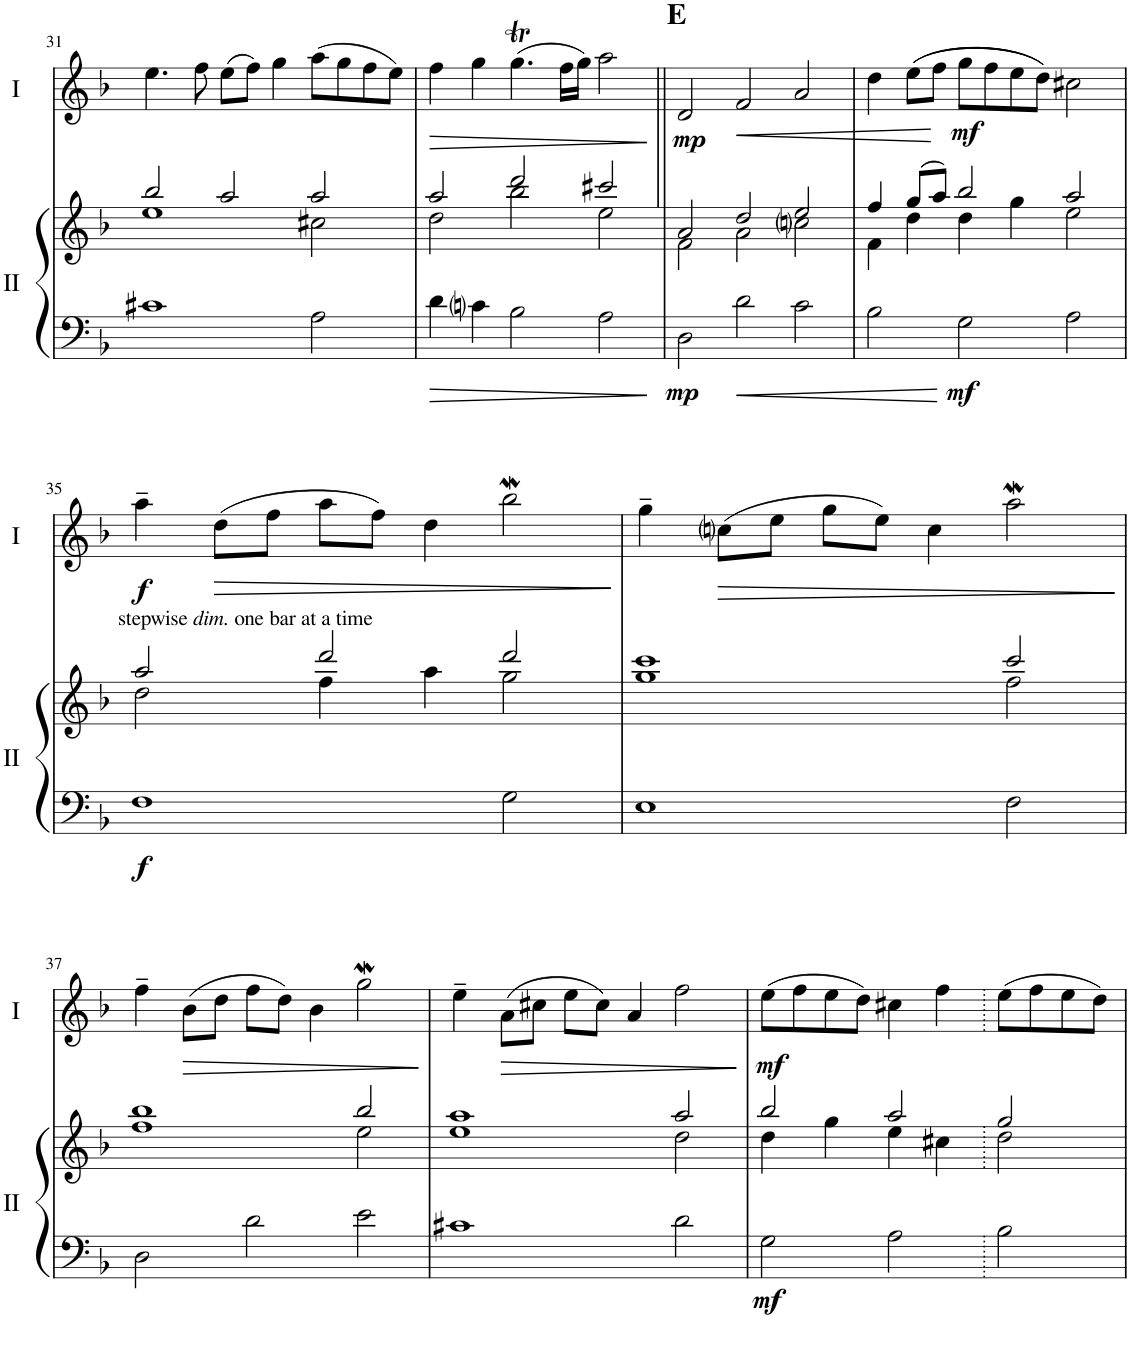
**kern	**kern	**dynam	**kern	**dynam
*part2	*part2	*part2	*part1	*part1
*staff3	*staff2	*staff2/3	*staff1	*staff1
*I"Acc. 2	*	*	*I"Acc. 1	*
!!LO:PB:g=z
*clefF4	*clefG2	*	*clefG2	*
*Trd7c12	*Trd7c12	*	*	*
*k[b-]	*k[b-]	*	*k[b-]	*
*M3/2	*M3/2	*	*M3/2	*
=31	=31	=31	=31	=31
*	*^	*	*	*
1c#X	2bb-/	1ee	.	4.ee\	.
.	.	.	.	8ff\	.
.	2aa/	.	.	(8ee\L	.
.	.	.	.	8ff\J)	.
.	.	.	.	4gg\	.
2A\	2aa/	2cc#X\	.	(8aa\L	.
.	.	.	.	8gg\	.
.	.	.	.	8ff\	.
.	.	.	.	8ee\J)	.
=32	=32	=32	=32	=32	=32
!	!	!	!	!	!LO:HP:b
4d\	2aa/	2dd\	.	4ff\	>
4cni\	.	.	.	4gg\	.
2B-\	2ddd/	2bb-\	.	(4.ggT\	.
.	.	.	.	16ff\LL	.
.	.	.	.	16gg\JJ)	.
2A\	2ccc#X/	2ee\	.	2aa\	.
*	*v	*v	*	*	*
.	.	.	.	]
=33||	=33||	=33||	=33||	=33||
*	*^	*	*	*
!	!	!	!	!LO:TX:a:B:t=E	!
!	!	!	!LO:DY:b=2	!	!LO:DY:b
2D\	2a/	2f\	mp	2d/	mp
!	!	!	!	!	!LO:HP:b
2d\	2dd/	2a\	.	2f/	<
2c\	2ee/	2ccni\	.	2a/	.
=34	=34	=34	=34	=34	=34
2B-\	4ff/	4f\	.	4dd\	.
.	(8gg/L	4dd\	.	((8ee\L	.
.	8aa/J)	.	.	8ff\J	.
!	!	!	!LO:DY:b=2	!	!LO:DY:n=1:b
2G\	2bb-/	4dd\	mf	8gg\L	[ mf
.	.	.	.	8ff\	.
.	.	4gg\	.	8ee\	.
.	.	.	.	8dd\J))	.
2A\	2aa/	2ee\	.	2cc#X\	.
!!LO:LB:g=z
=35	=35	=35	=35	=35	=35
!	!	!	!	!LO:TX:b:t=stepwise	!
!	!	!	!	!LO:TX:b:i:t=dim.	!
!	!	!	!	!LO:TX:b:t=one bar at a time	!
!	!	!	!LO:DY:b=2	!	!LO:DY:b
1F	2aa/	2dd\	f	4aa~\	f
!	!	!	!	!	!LO:HP:b
.	.	.	.	(8dd\L	>
.	.	.	.	8ff\J	.
.	2ddd/	4ff\	.	8aa\L	.
.	.	.	.	8ff\J)	.
.	.	4aa\	.	4dd\	.
2G\	2ddd/	2gg\	.	2bb-w\	.
*	*v	*v	*	*	*
.	.	.	.	]
=36	=36	=36	=36	=36
*	*^	*	*	*
1E	1ccc	1gg	.	4gg~\	.
!	!	!	!	!	!LO:HP:b
.	.	.	.	(8ccni\L	>
.	.	.	.	8ee\J	.
.	.	.	.	8gg\L	.
.	.	.	.	8ee\J)	.
.	.	.	.	4cc\	.
2F\	2ccc/	2ff\	.	2aaW\	.
*	*v	*v	*	*	*
.	.	.	.	]
!!LO:LB:g=z
=37	=37	=37	=37	=37
*	*^	*	*	*
2D\	1bb-	1ff	.	4ff~\	.
!	!	!	!	!	!LO:HP:b
.	.	.	.	(8b-\L	>
.	.	.	.	8dd\J	.
2d\	.	.	.	8ff\L	.
.	.	.	.	8dd\J)	.
.	.	.	.	4b-\	.
2e\	2bb-/	2ee\	.	2ggW\	.
*	*v	*v	*	*	*
.	.	.	.	]
=38	=38	=38	=38	=38
*	*^	*	*	*
1c#X	1aa	1ee	.	4ee~\	.
!	!	!	!	!	!LO:HP:b
.	.	.	.	(8a\L	>
.	.	.	.	8cc#X\J	.
.	.	.	.	8ee\L	.
.	.	.	.	8cc#\J)	.
.	.	.	.	4a/	.
2d\	2aa/	2dd\	.	2ff\	.
*	*v	*v	*	*	*
.	.	.	.	]
=39.	=39.	=39	=39	=39
*	*^	*	*	*
!	!	!	!LO:DY:b=2	!	!LO:DY:b
2G\	2bb-/	4dd\	mf	(8ee\L	mf
.	.	.	.	8ff\	.
.	.	4gg\	.	8ee\	.
.	.	.	.	8dd\J)	.
2A\	2aa/	4ee\	.	4cc#X\	.
.	.	4cc#X\	.	4ff\	.
2B-\	2gg/	2dd\	.	(8ee\L	.
.	.	.	.	8ff\	.
.	.	.	.	8ee\	.
.	.	.	.	8dd\J)	.
*	*v	*v	*	*	*
=	=	=	=	=
*-	*-	*-	*-	*-
